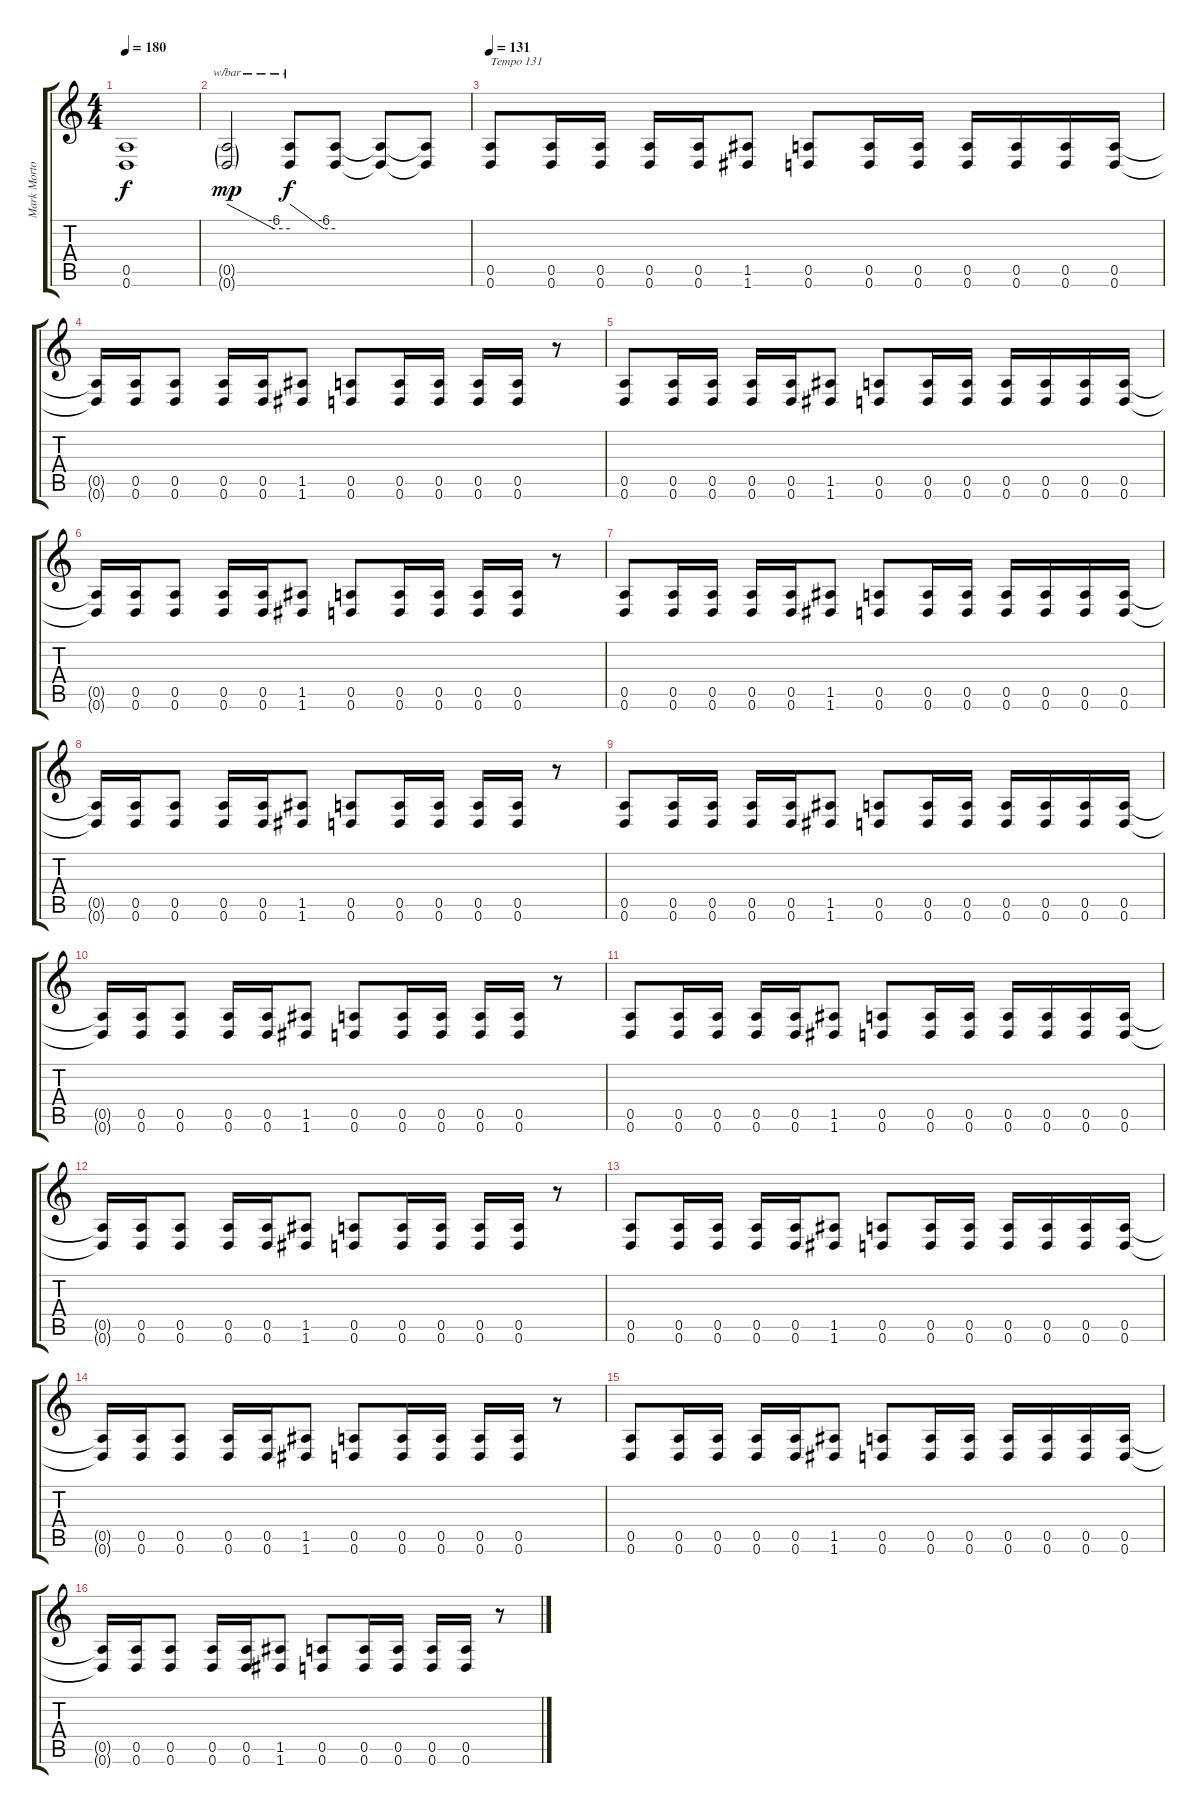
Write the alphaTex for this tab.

\track ("Mark Morton" "Mark Morto") {instrument acousticguitarnylon}
\staff {score tabs}
\tuning (E4 B3 G3 D3 A2 D2) {hide}
\ts (4 4)
\tempo 180
\clef g2
\ks c
(0.5{t} 0.6{t}).1{dy f} |
(0.5{g} 0.6{g}).2{tbe (custom default 0 0 45 -24 60 -24) dy mp} (0.5{t} 0.6{t}).8{tbe (custom default 0 0 45 -24 60 -24) dy f} (0.5{t} 0.6{t}).8 (0.5{t} 0.6{t}).8 (0.5{t} 0.6{t}).8 |
\tempo 131
(0.5 0.6).8{txt "Tempo 131"} (0.5 0.6).16 (0.5 0.6).16 (0.5 0.6).16 (0.5 0.6).16 (1.5 1.6).8 (0.5 0.6).8 (0.5 0.6).16 (0.5 0.6).16 (0.5 0.6).16 (0.5 0.6).16 (0.5 0.6).16 (0.5 0.6).16 |
(0.5{t} 0.6{t}).16 (0.5 0.6).16 (0.5 0.6).8 (0.5 0.6).16 (0.5 0.6).16 (1.5 1.6).8 (0.5 0.6).8 (0.5 0.6).16 (0.5 0.6).16 (0.5 0.6).16 (0.5 0.6).16 r.8 |
(0.5 0.6).8 (0.5 0.6).16 (0.5 0.6).16 (0.5 0.6).16 (0.5 0.6).16 (1.5 1.6).8 (0.5 0.6).8 (0.5 0.6).16 (0.5 0.6).16 (0.5 0.6).16 (0.5 0.6).16 (0.5 0.6).16 (0.5 0.6).16 |
(0.5{t} 0.6{t}).16 (0.5 0.6).16 (0.5 0.6).8 (0.5 0.6).16 (0.5 0.6).16 (1.5 1.6).8 (0.5 0.6).8 (0.5 0.6).16 (0.5 0.6).16 (0.5 0.6).16 (0.5 0.6).16 r.8 |
(0.5 0.6).8 (0.5 0.6).16 (0.5 0.6).16 (0.5 0.6).16 (0.5 0.6).16 (1.5 1.6).8 (0.5 0.6).8 (0.5 0.6).16 (0.5 0.6).16 (0.5 0.6).16 (0.5 0.6).16 (0.5 0.6).16 (0.5 0.6).16 |
(0.5{t} 0.6{t}).16 (0.5 0.6).16 (0.5 0.6).8 (0.5 0.6).16 (0.5 0.6).16 (1.5 1.6).8 (0.5 0.6).8 (0.5 0.6).16 (0.5 0.6).16 (0.5 0.6).16 (0.5 0.6).16 r.8 |
(0.5 0.6).8 (0.5 0.6).16 (0.5 0.6).16 (0.5 0.6).16 (0.5 0.6).16 (1.5 1.6).8 (0.5 0.6).8 (0.5 0.6).16 (0.5 0.6).16 (0.5 0.6).16 (0.5 0.6).16 (0.5 0.6).16 (0.5 0.6).16 |
(0.5{t} 0.6{t}).16 (0.5 0.6).16 (0.5 0.6).8 (0.5 0.6).16 (0.5 0.6).16 (1.5 1.6).8 (0.5 0.6).8 (0.5 0.6).16 (0.5 0.6).16 (0.5 0.6).16 (0.5 0.6).16 r.8 |
(0.5 0.6).8 (0.5 0.6).16 (0.5 0.6).16 (0.5 0.6).16 (0.5 0.6).16 (1.5 1.6).8 (0.5 0.6).8 (0.5 0.6).16 (0.5 0.6).16 (0.5 0.6).16 (0.5 0.6).16 (0.5 0.6).16 (0.5 0.6).16 |
(0.5{t} 0.6{t}).16 (0.5 0.6).16 (0.5 0.6).8 (0.5 0.6).16 (0.5 0.6).16 (1.5 1.6).8 (0.5 0.6).8 (0.5 0.6).16 (0.5 0.6).16 (0.5 0.6).16 (0.5 0.6).16 r.8 |
(0.5 0.6).8 (0.5 0.6).16 (0.5 0.6).16 (0.5 0.6).16 (0.5 0.6).16 (1.5 1.6).8 (0.5 0.6).8 (0.5 0.6).16 (0.5 0.6).16 (0.5 0.6).16 (0.5 0.6).16 (0.5 0.6).16 (0.5 0.6).16 |
(0.5{t} 0.6{t}).16 (0.5 0.6).16 (0.5 0.6).8 (0.5 0.6).16 (0.5 0.6).16 (1.5 1.6).8 (0.5 0.6).8 (0.5 0.6).16 (0.5 0.6).16 (0.5 0.6).16 (0.5 0.6).16 r.8 |
(0.5 0.6).8 (0.5 0.6).16 (0.5 0.6).16 (0.5 0.6).16 (0.5 0.6).16 (1.5 1.6).8 (0.5 0.6).8 (0.5 0.6).16 (0.5 0.6).16 (0.5 0.6).16 (0.5 0.6).16 (0.5 0.6).16 (0.5 0.6).16 |
(0.5{t} 0.6{t}).16 (0.5 0.6).16 (0.5 0.6).8 (0.5 0.6).16 (0.5 0.6).16 (1.5 1.6).8 (0.5 0.6).8 (0.5 0.6).16 (0.5 0.6).16 (0.5 0.6).16 (0.5 0.6).16 r.8
